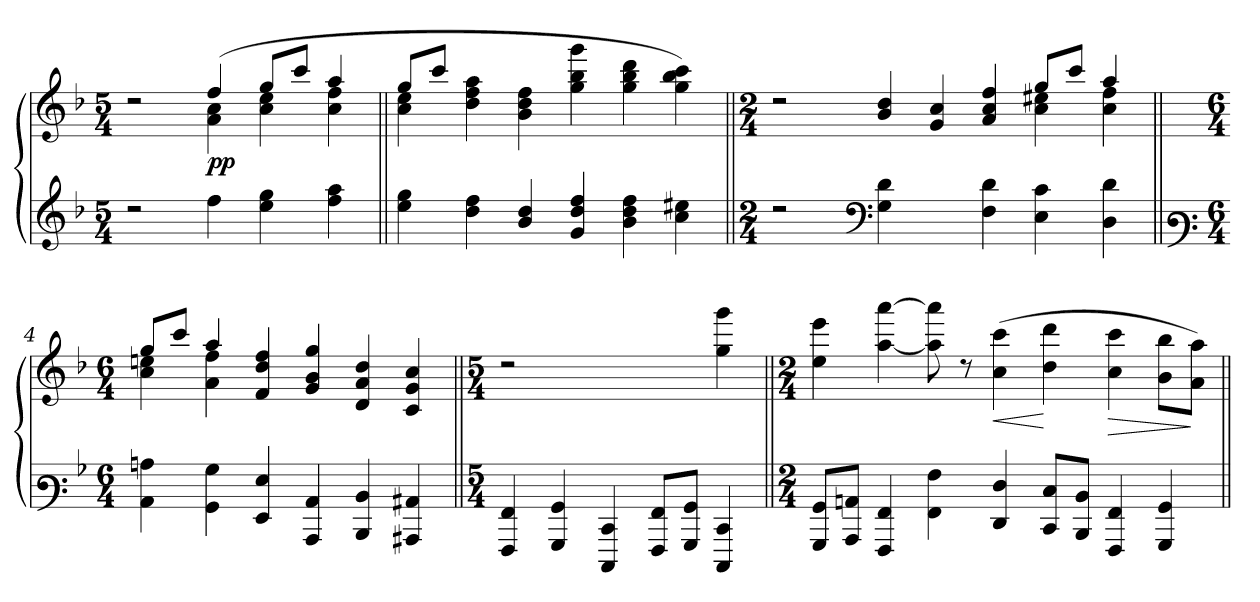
**kern	**kern	**dynam
*part1	*part1	*part1
*staff2	*staff1	*staff1/2
*clefG3	*clefG3	*
*k[b-]	*k[b-]	*
*M5/4	*M5/4	*
=1	=1	=1
*	*^	*
2rcc	2rb	2ryy	.
!	!	!	!LO:DY:b
4dd\	(>4dd/	4f\ 4a\	pp
4cc\ 4ee\	8ee/L	4a\ 4cc\	.
.	8aa/J	.	.
4dd\ 4ff\	4ff/	4a\ 4dd\	.
=2||	=2||	=2||	=2||
4cc\ 4ee\	8ee/L	4a\ 4cc\	.
.	8aa/J	.	.
4b-\ 4dd\	1ryy	4b-\ 4dd\ 4ff\	.
4g/ 4b-/	.	4g\ 4b-\ 4dd\	.
4e/ 4b-/ 4dd/	.	4ee\ 4gg\ 4eee\	.
4g\ 4b-\ 4dd\	.	4ee\ 4gg\ 4bb-\	.
4a\ 4cc#X\	4ryy	4ee\ 4gg\ 4aa\)	.
=3||	=3||	=3||	=3||
*M2/4	*M2/4	*	*
2rcc	2rb	4ryy	.
*	*v	*v	*
*clefF4	*	*
4G\ 4d\	4g/ 4b-/	.
4ryy	4e/ 4a/	.
4F\ 4d\	4f/ 4a/ 4dd/	.
*	*^	*
4E\ 4c\	8ee/L	4a\ 4cc#X\	.
.	8aa/J	.	.
4D\ 4d\	4ff/	4a\ 4dd\	.
!!LO:LB:g=z	!!
=4||	=4||	=4||	=4||
*clefF3	*	*	*
*M6/4	*M6/4	*	*
4C\ 4cn\	8ee/L	4a\ 4ccn\	.
.	8aa/J	.	.
4BB-\ 4B-\	4ff/	4f\ 4dd\	.
4GG/ 4G/	4d/ 4b-/ 4dd/	1ryy	.
4CC/ 4C/	4e/ 4g/ 4ee/	.	.
4DD/ 4D/	4B-/ 4f/ 4b-/	.	.
4CC#X/ 4C#X/	4A/ 4e/ 4a/	.	.
*	*v	*v	*
=5||	=5||	=5||
*M5/4	*M5/4	*
4AAA/ 4AA/	2rb	.
4BBB-/ 4BB-/	.	.
4EEE/ 4EE/	2ryy	.
8AAA/ 8AA/L	.	.
8BBB-/ 8BB-/J	.	.
4EEE/ 4EE/	4ee\ 4eee\	.
=6||	=6||	=6||
*M2/4	*M2/4	*
8BBB-/ 8BB-/L	4cc\ 4ccc\	.
8CC/ 8Cn/J	.	.
4AAA/ 4AA/	[<4ff\ [>4fff\	.
4AA\ 4A\	8ff\] 8fff\]	.
.	8rb	.
!	!	!LO:HP:b
4FF/ 4F/	(>4a\ 4aa\	<
8EE/ 8E/L	4b-\ 4bb-\	[
8DD/ 8D/J	.	.
!	!	!LO:HP:b
4AAA/ 4AA/	4a\ 4aa\	>
4BBB-/ 4BB-/	8g\ 8gg\L	.
.	8f\ 8ff\J)	]
=||	=||	=||
*-	*-	*-
